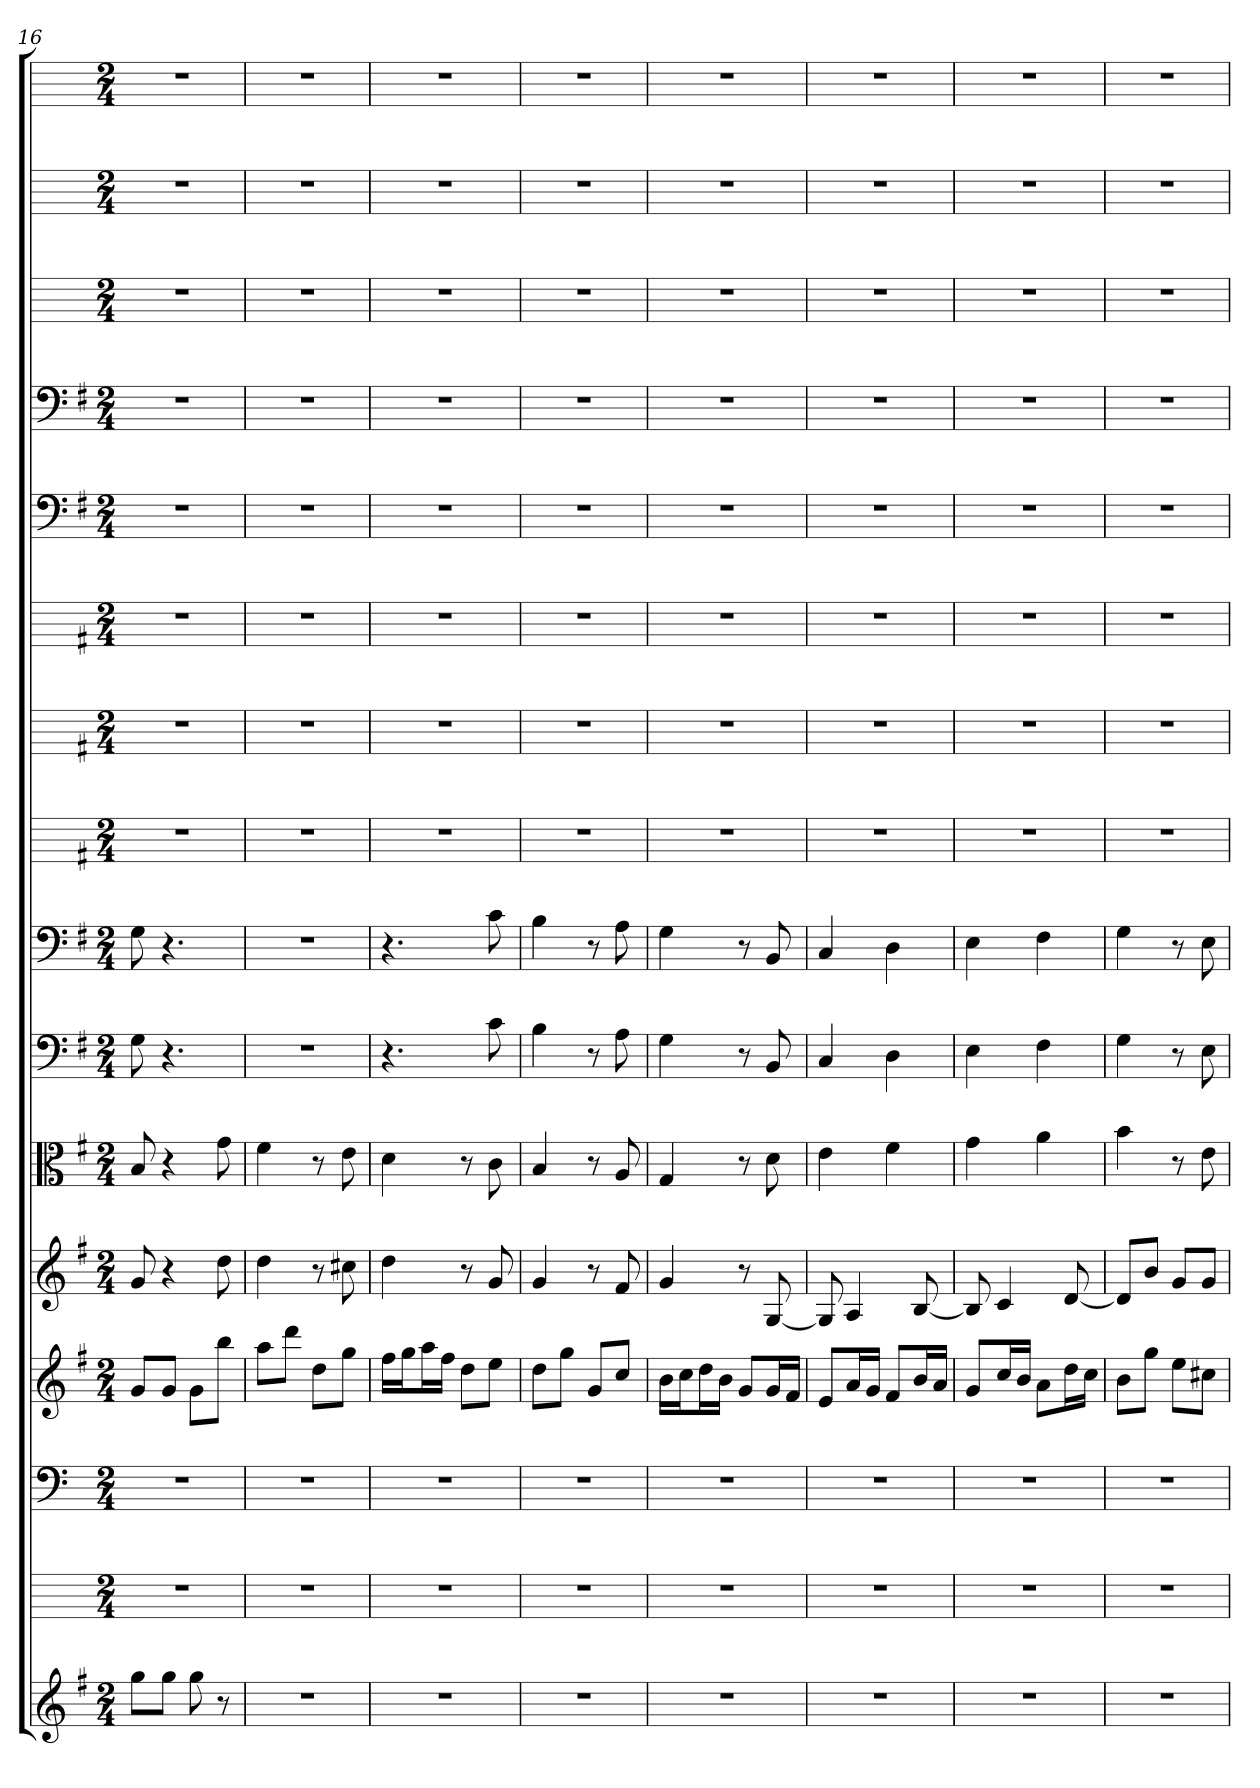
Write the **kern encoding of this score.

**kern	**kern	**kern	**kern	**kern	**kern	**kern	**kern	**kern	**kern	**kern	**kern	**kern	**kern	**kern	**kern
*part16	*part15	*part14	*part13	*part12	*part11	*part10	*part9	*part8	*part7	*part6	*part5	*part4	*part3	*part2	*part1
*staff16	*staff15	*staff14	*staff13	*staff12	*staff11	*staff10	*staff9	*staff8	*staff7	*staff6	*staff5	*staff4	*staff3	*staff2	*staff1
*	*	*clefF4	*	*	*clefC3	*clefF4	*clefF4	*	*	*	*clefF4	*clefF4	*	*	*
*k[f#]	*k[]	*k[]	*k[f#]	*k[f#]	*k[f#]	*k[f#]	*k[f#]	*k[f#]	*k[f#]	*k[f#]	*k[f#]	*k[f#]	*k[]	*k[]	*k[]
*M2/4	*M2/4	*M2/4	*M2/4	*M2/4	*M2/4	*M2/4	*M2/4	*M2/4	*M2/4	*M2/4	*M2/4	*M2/4	*M2/4	*M2/4	*M2/4
=16	=16	=16	=16	=16	=16	=16	=16	=16	=16	=16	=16	=16	=16	=16	=16
8ggL	2r	2r	8gL	8g	8B	8G	8G	2r	2r	2r	2r	2r	2r	2r	2r
8ggJ	.	.	8gJ	4r	4r	4.r	4.r	.	.	.	.	.	.	.	.
8gg	.	.	8gL	.	.	.	.	.	.	.	.	.	.	.	.
8r	.	.	8bbJ	8dd	8g	.	.	.	.	.	.	.	.	.	.
=17	=17	=17	=17	=17	=17	=17	=17	=17	=17	=17	=17	=17	=17	=17	=17
2r	2r	2r	8aaL	4dd	4f#	2r	2r	2r	2r	2r	2r	2r	2r	2r	2r
.	.	.	8dddJ	.	.	.	.	.	.	.	.	.	.	.	.
.	.	.	8ddL	8r	8r	.	.	.	.	.	.	.	.	.	.
.	.	.	8ggJ	8cc#X	8e	.	.	.	.	.	.	.	.	.	.
=18	=18	=18	=18	=18	=18	=18	=18	=18	=18	=18	=18	=18	=18	=18	=18
2r	2r	2r	16ff#LL	4dd	4d	4.r	4.r	2r	2r	2r	2r	2r	2r	2r	2r
.	.	.	16ggJ	.	.	.	.	.	.	.	.	.	.	.	.
.	.	.	16aaL	.	.	.	.	.	.	.	.	.	.	.	.
.	.	.	16ff#JJ	.	.	.	.	.	.	.	.	.	.	.	.
.	.	.	8ddL	8r	8r	.	.	.	.	.	.	.	.	.	.
.	.	.	8eeJ	8g	8c	8c	8c	.	.	.	.	.	.	.	.
=19	=19	=19	=19	=19	=19	=19	=19	=19	=19	=19	=19	=19	=19	=19	=19
2r	2r	2r	8ddL	4g	4B	4B	4B	2r	2r	2r	2r	2r	2r	2r	2r
.	.	.	8ggJ	.	.	.	.	.	.	.	.	.	.	.	.
.	.	.	8gL	8r	8r	8r	8r	.	.	.	.	.	.	.	.
.	.	.	8ccJ	8f#	8A	8A	8A	.	.	.	.	.	.	.	.
=20	=20	=20	=20	=20	=20	=20	=20	=20	=20	=20	=20	=20	=20	=20	=20
2r	2r	2r	16bLL	4g	4G	4G	4G	2r	2r	2r	2r	2r	2r	2r	2r
.	.	.	16ccJ	.	.	.	.	.	.	.	.	.	.	.	.
.	.	.	16ddL	.	.	.	.	.	.	.	.	.	.	.	.
.	.	.	16bJJ	.	.	.	.	.	.	.	.	.	.	.	.
.	.	.	8gL	8r	8r	8r	8r	.	.	.	.	.	.	.	.
.	.	.	16gL	[8G	8d	8BB	8BB	.	.	.	.	.	.	.	.
.	.	.	16f#JJ	.	.	.	.	.	.	.	.	.	.	.	.
=21	=21	=21	=21	=21	=21	=21	=21	=21	=21	=21	=21	=21	=21	=21	=21
2r	2r	2r	8eL	8G]	4e	4C	4C	2r	2r	2r	2r	2r	2r	2r	2r
.	.	.	16aL	4A	.	.	.	.	.	.	.	.	.	.	.
.	.	.	16gJJ	.	.	.	.	.	.	.	.	.	.	.	.
.	.	.	8f#L	.	4f#	4D	4D	.	.	.	.	.	.	.	.
.	.	.	16bL	[8B	.	.	.	.	.	.	.	.	.	.	.
.	.	.	16aJJ	.	.	.	.	.	.	.	.	.	.	.	.
=22	=22	=22	=22	=22	=22	=22	=22	=22	=22	=22	=22	=22	=22	=22	=22
2r	2r	2r	8gL	8B]	4g	4E	4E	2r	2r	2r	2r	2r	2r	2r	2r
.	.	.	16ccL	4c	.	.	.	.	.	.	.	.	.	.	.
.	.	.	16bJJ	.	.	.	.	.	.	.	.	.	.	.	.
.	.	.	8aL	.	4a	4F#	4F#	.	.	.	.	.	.	.	.
.	.	.	16ddL	[8d	.	.	.	.	.	.	.	.	.	.	.
.	.	.	16ccJJ	.	.	.	.	.	.	.	.	.	.	.	.
=23	=23	=23	=23	=23	=23	=23	=23	=23	=23	=23	=23	=23	=23	=23	=23
2r	2r	2r	8bL	8dL]	4b	4G	4G	2r	2r	2r	2r	2r	2r	2r	2r
.	.	.	8ggJ	8bJ	.	.	.	.	.	.	.	.	.	.	.
.	.	.	8eeL	8gL	8r	8r	8r	.	.	.	.	.	.	.	.
.	.	.	8cc#XJ	8gJ	8e	8E	8E	.	.	.	.	.	.	.	.
=	=	=	=	=	=	=	=	=	=	=	=	=	=	=	=
*-	*-	*-	*-	*-	*-	*-	*-	*-	*-	*-	*-	*-	*-	*-	*-
